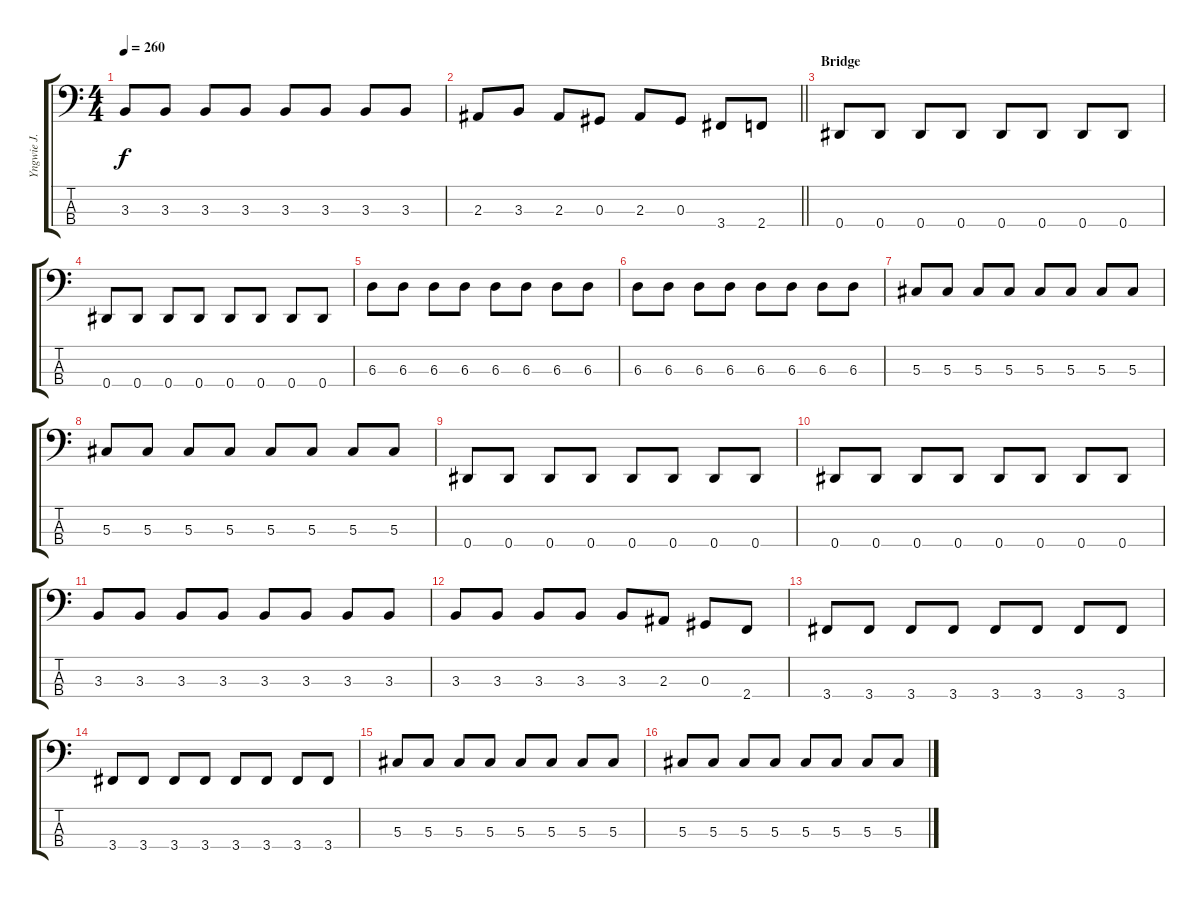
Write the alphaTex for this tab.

\track ("Yngwie J. Malmsteen" "Yngwie J. ") {instrument electricbasspick}
\staff {score tabs}
\tuning (Gb2 Db2 Ab1 Eb1) {hide}
\ts (4 4)
\tempo 260
\clef f4
\ks c
3.3.8{dy f} 3.3.8 3.3.8 3.3.8 3.3.8 3.3.8 3.3.8 3.3.8 |
\barLineRight lightlight
2.3.8 3.3.8 2.3.8 0.3.8 2.3.8 0.3.8 3.4.8 2.4.8 |
\section ("" "Bridge")
0.4.8 0.4.8 0.4.8 0.4.8 0.4.8 0.4.8 0.4.8 0.4.8 |
0.4.8 0.4.8 0.4.8 0.4.8 0.4.8 0.4.8 0.4.8 0.4.8 |
6.3.8 6.3.8 6.3.8 6.3.8 6.3.8 6.3.8 6.3.8 6.3.8 |
6.3.8 6.3.8 6.3.8 6.3.8 6.3.8 6.3.8 6.3.8 6.3.8 |
5.3.8 5.3.8 5.3.8 5.3.8 5.3.8 5.3.8 5.3.8 5.3.8 |
5.3.8 5.3.8 5.3.8 5.3.8 5.3.8 5.3.8 5.3.8 5.3.8 |
0.4.8 0.4.8 0.4.8 0.4.8 0.4.8 0.4.8 0.4.8 0.4.8 |
0.4.8 0.4.8 0.4.8 0.4.8 0.4.8 0.4.8 0.4.8 0.4.8 |
3.3.8 3.3.8 3.3.8 3.3.8 3.3.8 3.3.8 3.3.8 3.3.8 |
3.3.8 3.3.8 3.3.8 3.3.8 3.3.8 2.3.8 0.3.8 2.4.8 |
3.4.8 3.4.8 3.4.8 3.4.8 3.4.8 3.4.8 3.4.8 3.4.8 |
3.4.8 3.4.8 3.4.8 3.4.8 3.4.8 3.4.8 3.4.8 3.4.8 |
5.3.8 5.3.8 5.3.8 5.3.8 5.3.8 5.3.8 5.3.8 5.3.8 |
5.3.8 5.3.8 5.3.8 5.3.8 5.3.8 5.3.8 5.3.8 5.3.8
